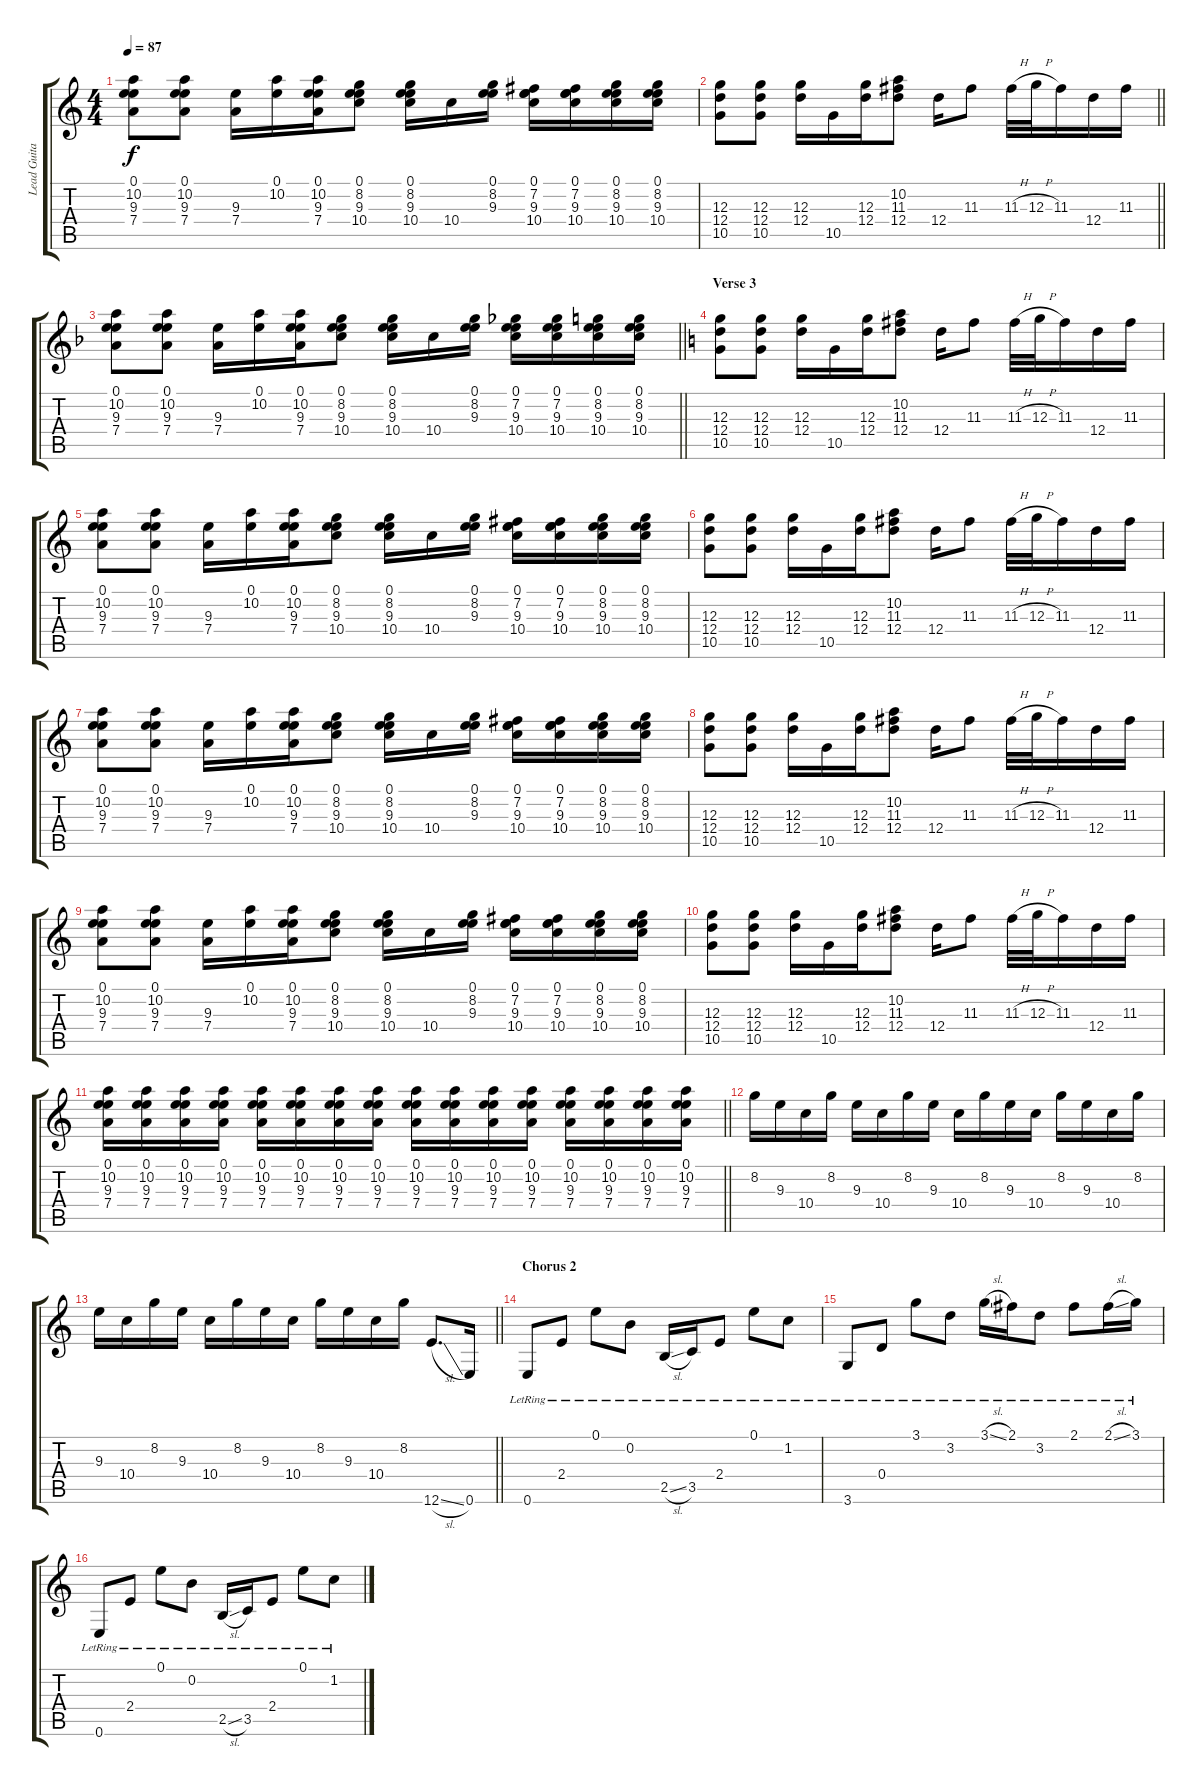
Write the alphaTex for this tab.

\track ("Lead Guitar" "Lead Guita") {instrument distortionguitar}
\staff {score tabs}
\tuning (E4 B3 G3 D3 A2 E2) {hide}
\ts (4 4)
\tempo 87
\clef g2
\ks c
(0.1 10.2 9.3 7.4).8{dy f} (0.1 10.2 9.3 7.4).8 (9.3 7.4).16 (0.1 10.2).16 (0.1 10.2 9.3 7.4).16 (0.1 8.2 9.3 10.4).8 (0.1 8.2 9.3 10.4).16 10.4.16 (0.1 8.2 9.3).16 (0.1 7.2 9.3 10.4).16 (0.1 7.2 9.3 10.4).16 (0.1 8.2 9.3 10.4).16 (0.1 8.2 9.3 10.4).16 |
\barLineRight lightlight
(12.3 12.4 10.5).8 (12.3 12.4 10.5).8 (12.3 12.4).16 10.5.16 (12.3 12.4).16 (10.2 11.3 12.4).8 12.4.16 11.3.8 11.3{h}.32 12.3{h}.32 11.3.16 12.4.16 11.3.16 |
\barLineRight lightlight
\ks f
(0.1 10.2 9.3 7.4).8 (0.1 10.2 9.3 7.4).8 (9.3 7.4).16 (0.1 10.2).16 (0.1 10.2 9.3 7.4).16 (0.1 8.2 9.3 10.4).8 (0.1 8.2 9.3 10.4).16 10.4.16 (0.1 8.2 9.3).16 (0.1 7.2 9.3 10.4).16 (0.1 7.2 9.3 10.4).16 (0.1 8.2 9.3 10.4).16 (0.1 8.2 9.3 10.4).16 |
\section ("" "Verse 3")
\ks c
(12.3 12.4 10.5).8 (12.3 12.4 10.5).8 (12.3 12.4).16 10.5.16 (12.3 12.4).16 (10.2 11.3 12.4).8 12.4.16 11.3.8 11.3{h}.32 12.3{h}.32 11.3.16 12.4.16 11.3.16 |
(0.1 10.2 9.3 7.4).8 (0.1 10.2 9.3 7.4).8 (9.3 7.4).16 (0.1 10.2).16 (0.1 10.2 9.3 7.4).16 (0.1 8.2 9.3 10.4).8 (0.1 8.2 9.3 10.4).16 10.4.16 (0.1 8.2 9.3).16 (0.1 7.2 9.3 10.4).16 (0.1 7.2 9.3 10.4).16 (0.1 8.2 9.3 10.4).16 (0.1 8.2 9.3 10.4).16 |
(12.3 12.4 10.5).8 (12.3 12.4 10.5).8 (12.3 12.4).16 10.5.16 (12.3 12.4).16 (10.2 11.3 12.4).8 12.4.16 11.3.8 11.3{h}.32 12.3{h}.32 11.3.16 12.4.16 11.3.16 |
(0.1 10.2 9.3 7.4).8 (0.1 10.2 9.3 7.4).8 (9.3 7.4).16 (0.1 10.2).16 (0.1 10.2 9.3 7.4).16 (0.1 8.2 9.3 10.4).8 (0.1 8.2 9.3 10.4).16 10.4.16 (0.1 8.2 9.3).16 (0.1 7.2 9.3 10.4).16 (0.1 7.2 9.3 10.4).16 (0.1 8.2 9.3 10.4).16 (0.1 8.2 9.3 10.4).16 |
(12.3 12.4 10.5).8 (12.3 12.4 10.5).8 (12.3 12.4).16 10.5.16 (12.3 12.4).16 (10.2 11.3 12.4).8 12.4.16 11.3.8 11.3{h}.32 12.3{h}.32 11.3.16 12.4.16 11.3.16 |
(0.1 10.2 9.3 7.4).8 (0.1 10.2 9.3 7.4).8 (9.3 7.4).16 (0.1 10.2).16 (0.1 10.2 9.3 7.4).16 (0.1 8.2 9.3 10.4).8 (0.1 8.2 9.3 10.4).16 10.4.16 (0.1 8.2 9.3).16 (0.1 7.2 9.3 10.4).16 (0.1 7.2 9.3 10.4).16 (0.1 8.2 9.3 10.4).16 (0.1 8.2 9.3 10.4).16 |
(12.3 12.4 10.5).8 (12.3 12.4 10.5).8 (12.3 12.4).16 10.5.16 (12.3 12.4).16 (10.2 11.3 12.4).8 12.4.16 11.3.8 11.3{h}.32 12.3{h}.32 11.3.16 12.4.16 11.3.16 |
\barLineRight lightlight
(0.1 10.2 9.3 7.4).16 (0.1 10.2 9.3 7.4).16 (0.1 10.2 9.3 7.4).16 (0.1 10.2 9.3 7.4).16 (0.1 10.2 9.3 7.4).16 (0.1 10.2 9.3 7.4).16 (0.1 10.2 9.3 7.4).16 (0.1 10.2 9.3 7.4).16 (0.1 10.2 9.3 7.4).16 (0.1 10.2 9.3 7.4).16 (0.1 10.2 9.3 7.4).16 (0.1 10.2 9.3 7.4).16 (0.1 10.2 9.3 7.4).16 (0.1 10.2 9.3 7.4).16 (0.1 10.2 9.3 7.4).16 (0.1 10.2 9.3 7.4).16 |
8.2.16{instrument distortionguitar} 9.3.16 10.4.16 8.2.16 9.3.16 10.4.16 8.2.16 9.3.16 10.4.16 8.2.16 9.3.16 10.4.16 8.2.16 9.3.16 10.4.16 8.2.16 |
\barLineRight lightlight
9.3.16 10.4.16 8.2.16 9.3.16 10.4.16 8.2.16 9.3.16 10.4.16 8.2.16 9.3.16 10.4.16 8.2.16 12.6{sl}.8{d} 0.6.16 |
\section ("" "Chorus 2")
0.6{lr}.8{instrument acousticguitarsteel} 2.4{lr}.8 0.1{lr}.8 0.2{lr}.8 2.5{sl lr}.16 3.5{lr}.16 2.4{lr}.8 0.1{lr}.8 1.2{lr}.8 |
3.6{lr}.8 0.4{lr}.8 3.1{lr}.8 3.2{lr}.8 3.1{sl lr}.16 2.1{lr}.16 3.2{lr}.8 2.1{lr}.8 2.1{sl lr}.16 3.1{lr}.16 |
0.6{lr}.8 2.4{lr}.8 0.1{lr}.8 0.2{lr}.8 2.5{sl lr}.16 3.5{lr}.16 2.4{lr}.8 0.1{lr}.8 1.2{lr}.8
